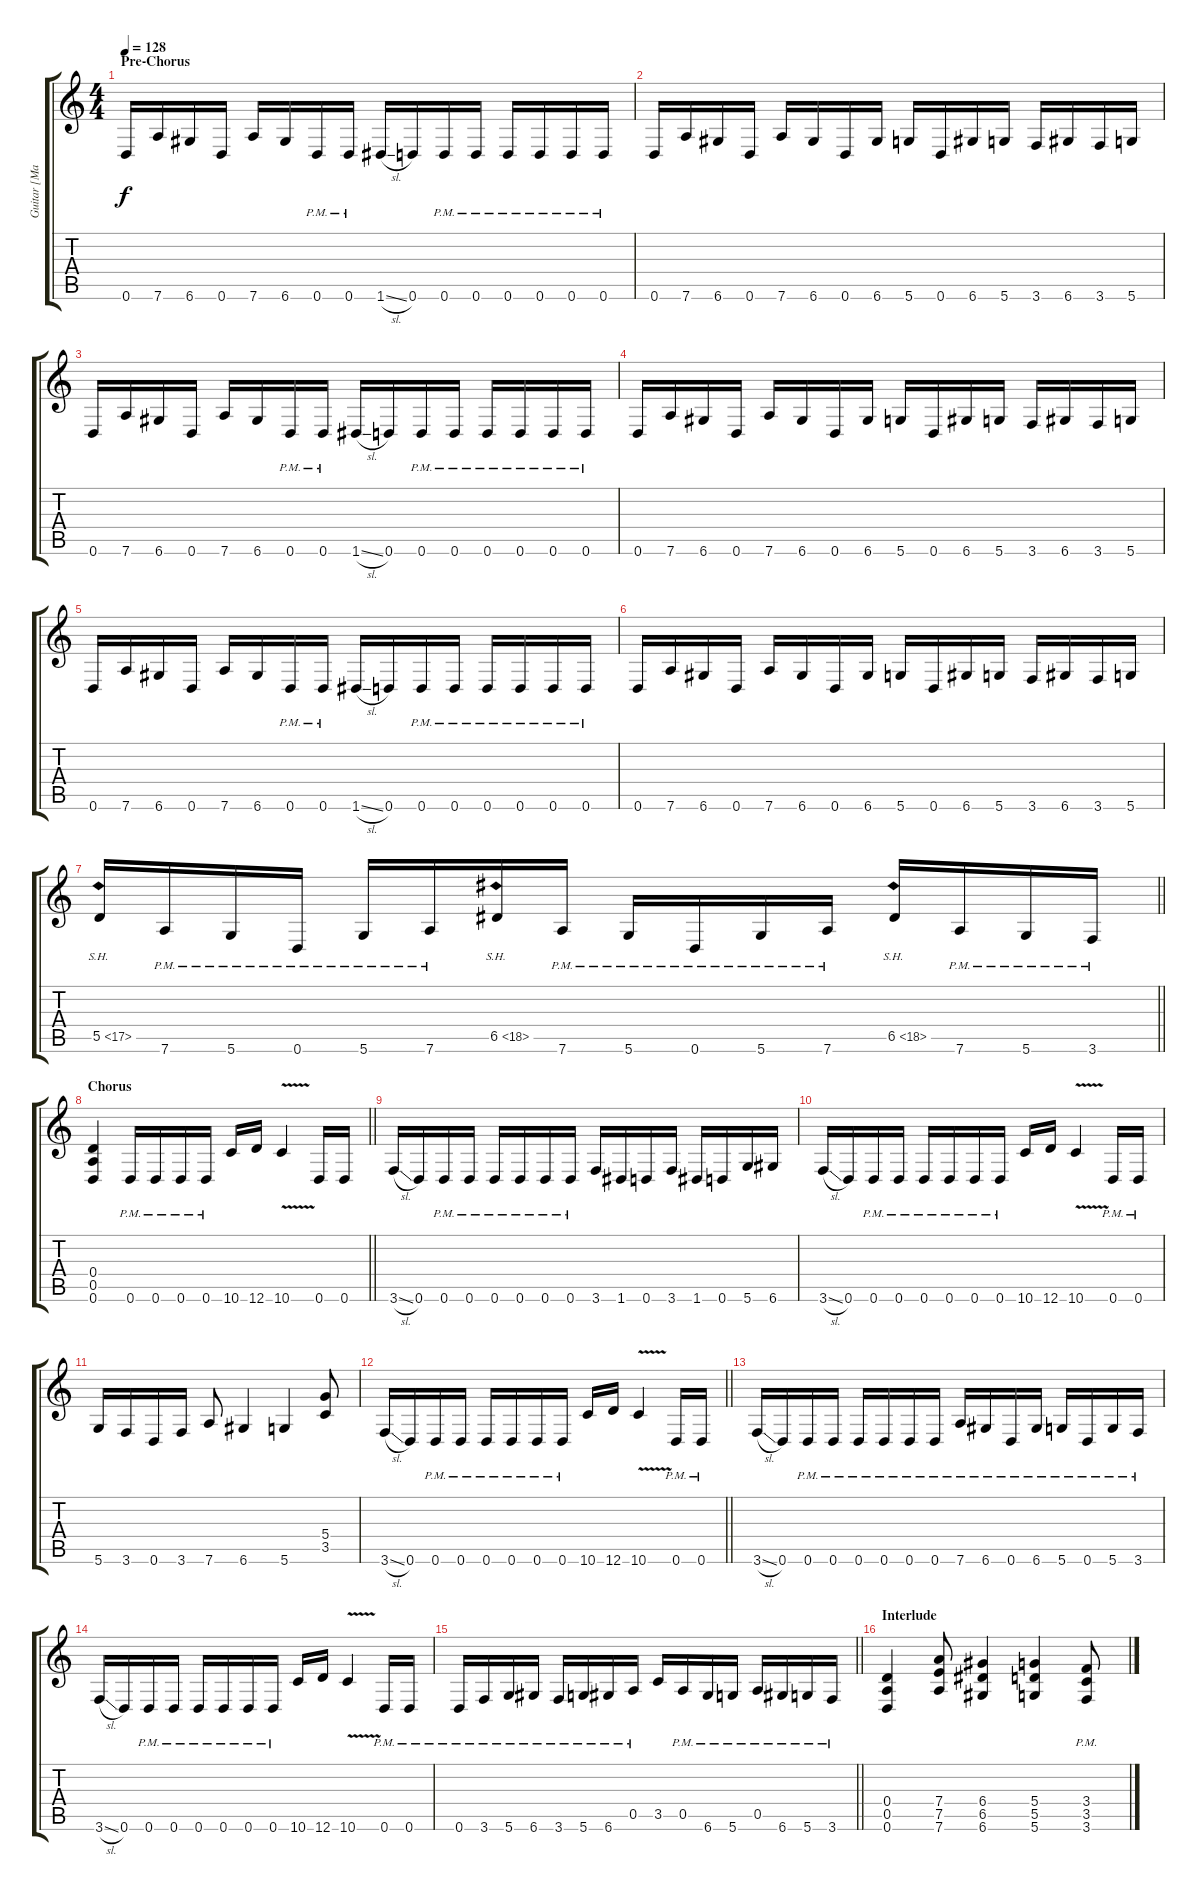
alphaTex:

\track ("Guitar [Mark Morton]" "Guitar [Ma") {instrument overdrivenguitar}
\staff {score tabs}
\tuning (E4 B3 G3 D3 A2 D2) {hide}
\ts (4 4)
\section ("" "Pre-Chorus")
\tempo 128
\clef g2
\ks c
0.6.16{dy f} 7.6.16 6.6.16 0.6.16 7.6.16 6.6.16 0.6{pm}.16 0.6{pm}.16 1.6{sl}.16 0.6.16 0.6{pm}.16 0.6{pm}.16 0.6{pm}.16 0.6{pm}.16 0.6{pm}.16 0.6{pm}.16 |
0.6.16 7.6.16 6.6.16 0.6.16 7.6.16 6.6.16 0.6.16 6.6.16 5.6.16 0.6.16 6.6.16 5.6.16 3.6.16 6.6.16 3.6.16 5.6.16 |
0.6.16 7.6.16 6.6.16 0.6.16 7.6.16 6.6.16 0.6{pm}.16 0.6{pm}.16 1.6{sl}.16 0.6.16 0.6{pm}.16 0.6{pm}.16 0.6{pm}.16 0.6{pm}.16 0.6{pm}.16 0.6{pm}.16 |
0.6.16 7.6.16 6.6.16 0.6.16 7.6.16 6.6.16 0.6.16 6.6.16 5.6.16 0.6.16 6.6.16 5.6.16 3.6.16 6.6.16 3.6.16 5.6.16 |
0.6.16 7.6.16 6.6.16 0.6.16 7.6.16 6.6.16 0.6{pm}.16 0.6{pm}.16 1.6{sl}.16 0.6.16 0.6{pm}.16 0.6{pm}.16 0.6{pm}.16 0.6{pm}.16 0.6{pm}.16 0.6{pm}.16 |
0.6.16 7.6.16 6.6.16 0.6.16 7.6.16 6.6.16 0.6.16 6.6.16 5.6.16 0.6.16 6.6.16 5.6.16 3.6.16 6.6.16 3.6.16 5.6.16 |
\barLineRight lightlight
5.5{sh 12}.16 7.6{pm}.16 5.6{pm}.16 0.6{pm}.16 5.6{pm}.16 7.6{pm}.16 6.5{sh 12}.16 7.6{pm}.16 5.6{pm}.16 0.6{pm}.16 5.6{pm}.16 7.6{pm}.16 6.5{sh 12}.16 7.6{pm}.16 5.6{pm}.16 3.6{pm}.16 |
\section ("" "Chorus")
\barLineRight lightlight
(0.4 0.5 0.6).4 0.6{pm}.16 0.6{pm}.16 0.6{pm}.16 0.6{pm}.16 10.6.16 12.6.16 10.6{v}.4 0.6.16 0.6.16 |
3.6{sl}.16 0.6.16 0.6{pm}.16 0.6{pm}.16 0.6{pm}.16 0.6{pm}.16 0.6{pm}.16 0.6{pm}.16 3.6.16 1.6.16 0.6.16 3.6.16 1.6.16 0.6.16 5.6.16 6.6.16 |
3.6{sl}.16 0.6.16 0.6{pm}.16 0.6{pm}.16 0.6{pm}.16 0.6{pm}.16 0.6{pm}.16 0.6{pm}.16 10.6.16 12.6.16 10.6{v}.4 0.6{pm}.16 0.6{pm}.16 |
5.6.16 3.6.16 0.6.16 3.6.16 7.6.8 6.6.4 5.6.4 (5.4 3.5).8 |
\barLineRight lightlight
3.6{sl}.16 0.6.16 0.6{pm}.16 0.6{pm}.16 0.6{pm}.16 0.6{pm}.16 0.6{pm}.16 0.6{pm}.16 10.6.16 12.6.16 10.6{v}.4 0.6{pm}.16 0.6{pm}.16 |
3.6{sl}.16 0.6.16 0.6{pm}.16 0.6{pm}.16 0.6{pm}.16 0.6{pm}.16 0.6{pm}.16 0.6{pm}.16 7.6{pm}.16 6.6{pm}.16 0.6{pm}.16 6.6{pm}.16 5.6{pm}.16 0.6{pm}.16 5.6{pm}.16 3.6{pm}.16 |
3.6{sl}.16 0.6.16 0.6{pm}.16 0.6{pm}.16 0.6{pm}.16 0.6{pm}.16 0.6{pm}.16 0.6{pm}.16 10.6.16 12.6.16 10.6{v}.4 0.6{pm}.16 0.6{pm}.16 |
\barLineRight lightlight
0.6{pm}.16 3.6{pm}.16 5.6{pm}.16 6.6{pm}.16 3.6{pm}.16 5.6{pm}.16 6.6{pm}.16 0.5{pm}.16 3.5.16 0.5{pm}.16 6.6{pm}.16 5.6{pm}.16 0.5{pm}.16 6.6{pm}.16 5.6{pm}.16 3.6{pm}.16 |
\section ("" "Interlude")
(0.4 0.5 0.6).4 (7.4 7.5 7.6).8 (6.4 6.5 6.6).4 (5.4 5.5 5.6).4 (3.4{pm} 3.5{pm} 3.6{pm}).8
